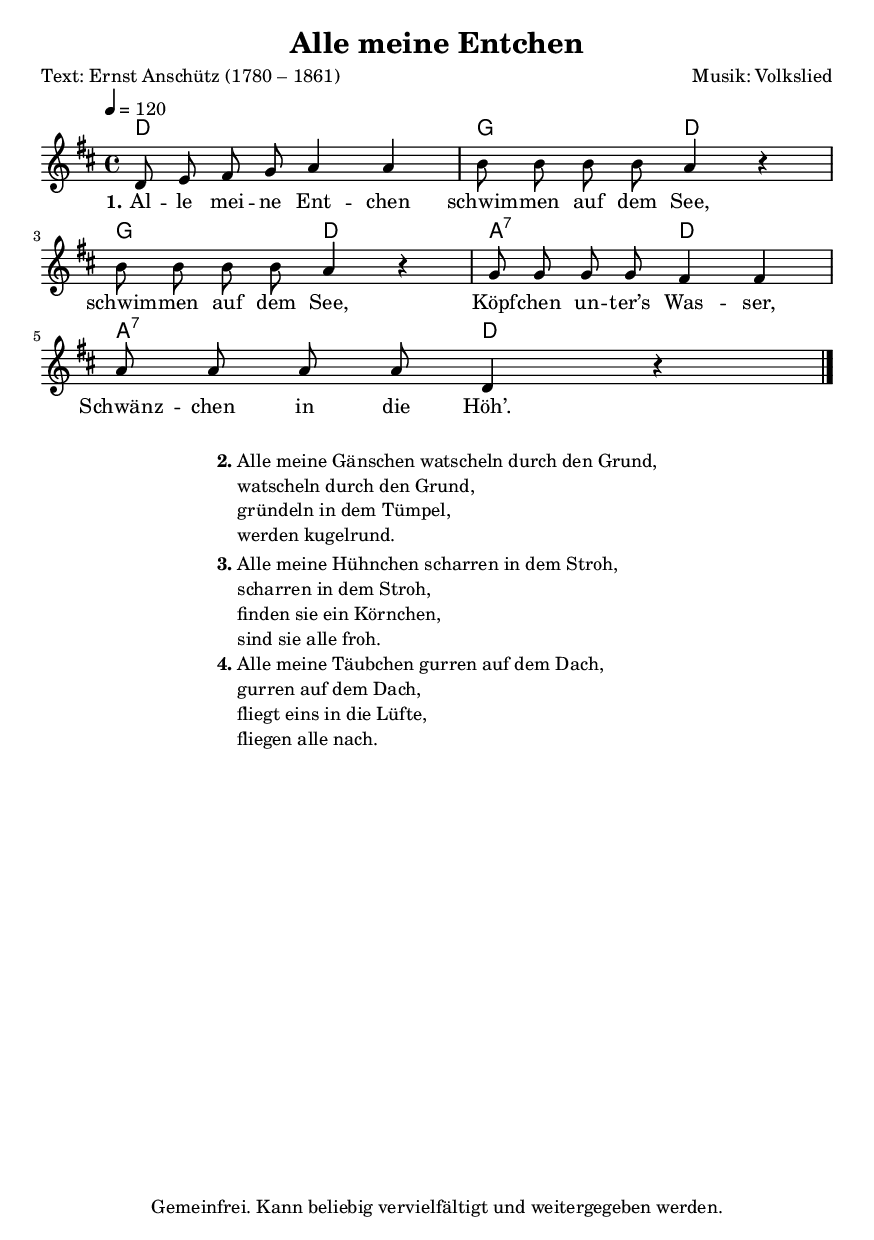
% Dieses Notenblatt wurde erstellt von Jan Niggemann [http://www.hz6.de]
%
% Kontakt: jn@hz6.de
%
% geringfügige Änderungen von Hauke Rehr

\version "2.12.3"

\include "deutsch.ly"
\include "default.ly"

\header {
  title =  "Alle meine Entchen"
  poet = "Text: Ernst Anschütz (1780 – 1861)"
  composer= "Musik: Volkslied"
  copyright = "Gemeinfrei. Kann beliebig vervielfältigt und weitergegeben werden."
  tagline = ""
}

#(set-global-staff-size 16)

akkorde = \chordmode {
  d1 g2 d2 g2 d2 a:7 d a:7 d
}

global = {
  \autoBeamOff
  \time 4/4
  \tempo 4 = 120
  \key d \major
}

melodie = \relative c' {
  \global
  d8 e fis g a4 a 
  h8 h h h a4 r4 
  h8 h h h a4 r4 
  g8 g g g fis4 fis 
  a8 a a a d,4 r4 
  \bar "|."
}

text = \lyricmode {
  \set stanza = "1."
  Al -- le mei -- ne Ent -- chen
  schwim -- men auf dem See,
  schwim -- men auf dem See,
  Köpf -- chen un -- ter’s Was -- ser,
  Schwänz -- chen in die Höh’.
}

\score {
  <<
    \new ChordNames { \akkorde }
    \new Voice = "Lied" { \melodie }
    \new Lyrics \lyricsto "Lied" { \text }
  >>
  \layout {}
  \midi {}
}

\markup {
  \fill-line {
    \column {
      \line {
	\bold "2."
        \column {
          "Alle meine Gänschen watscheln durch den Grund,"
	  "watscheln durch den Grund,"
	  "gründeln in dem Tümpel,"
	  "werden kugelrund."
        }
      }
      \hspace #0.1
      \line {
	\bold "3."
        \column {
	  "Alle meine Hühnchen scharren in dem Stroh,"
	  "scharren in dem Stroh,"
	  "finden sie ein Körnchen,"
	  "sind sie alle froh."
        }
      }
      \hspace #0.1
      \line {
	\bold "4."
        \column {
          "Alle meine Täubchen gurren auf dem Dach,"
          "gurren auf dem Dach,"
          "fliegt eins in die Lüfte,"
          "fliegen alle nach."
        }
      }
    }
  }
}

% some settings % vim: sw=2 et
